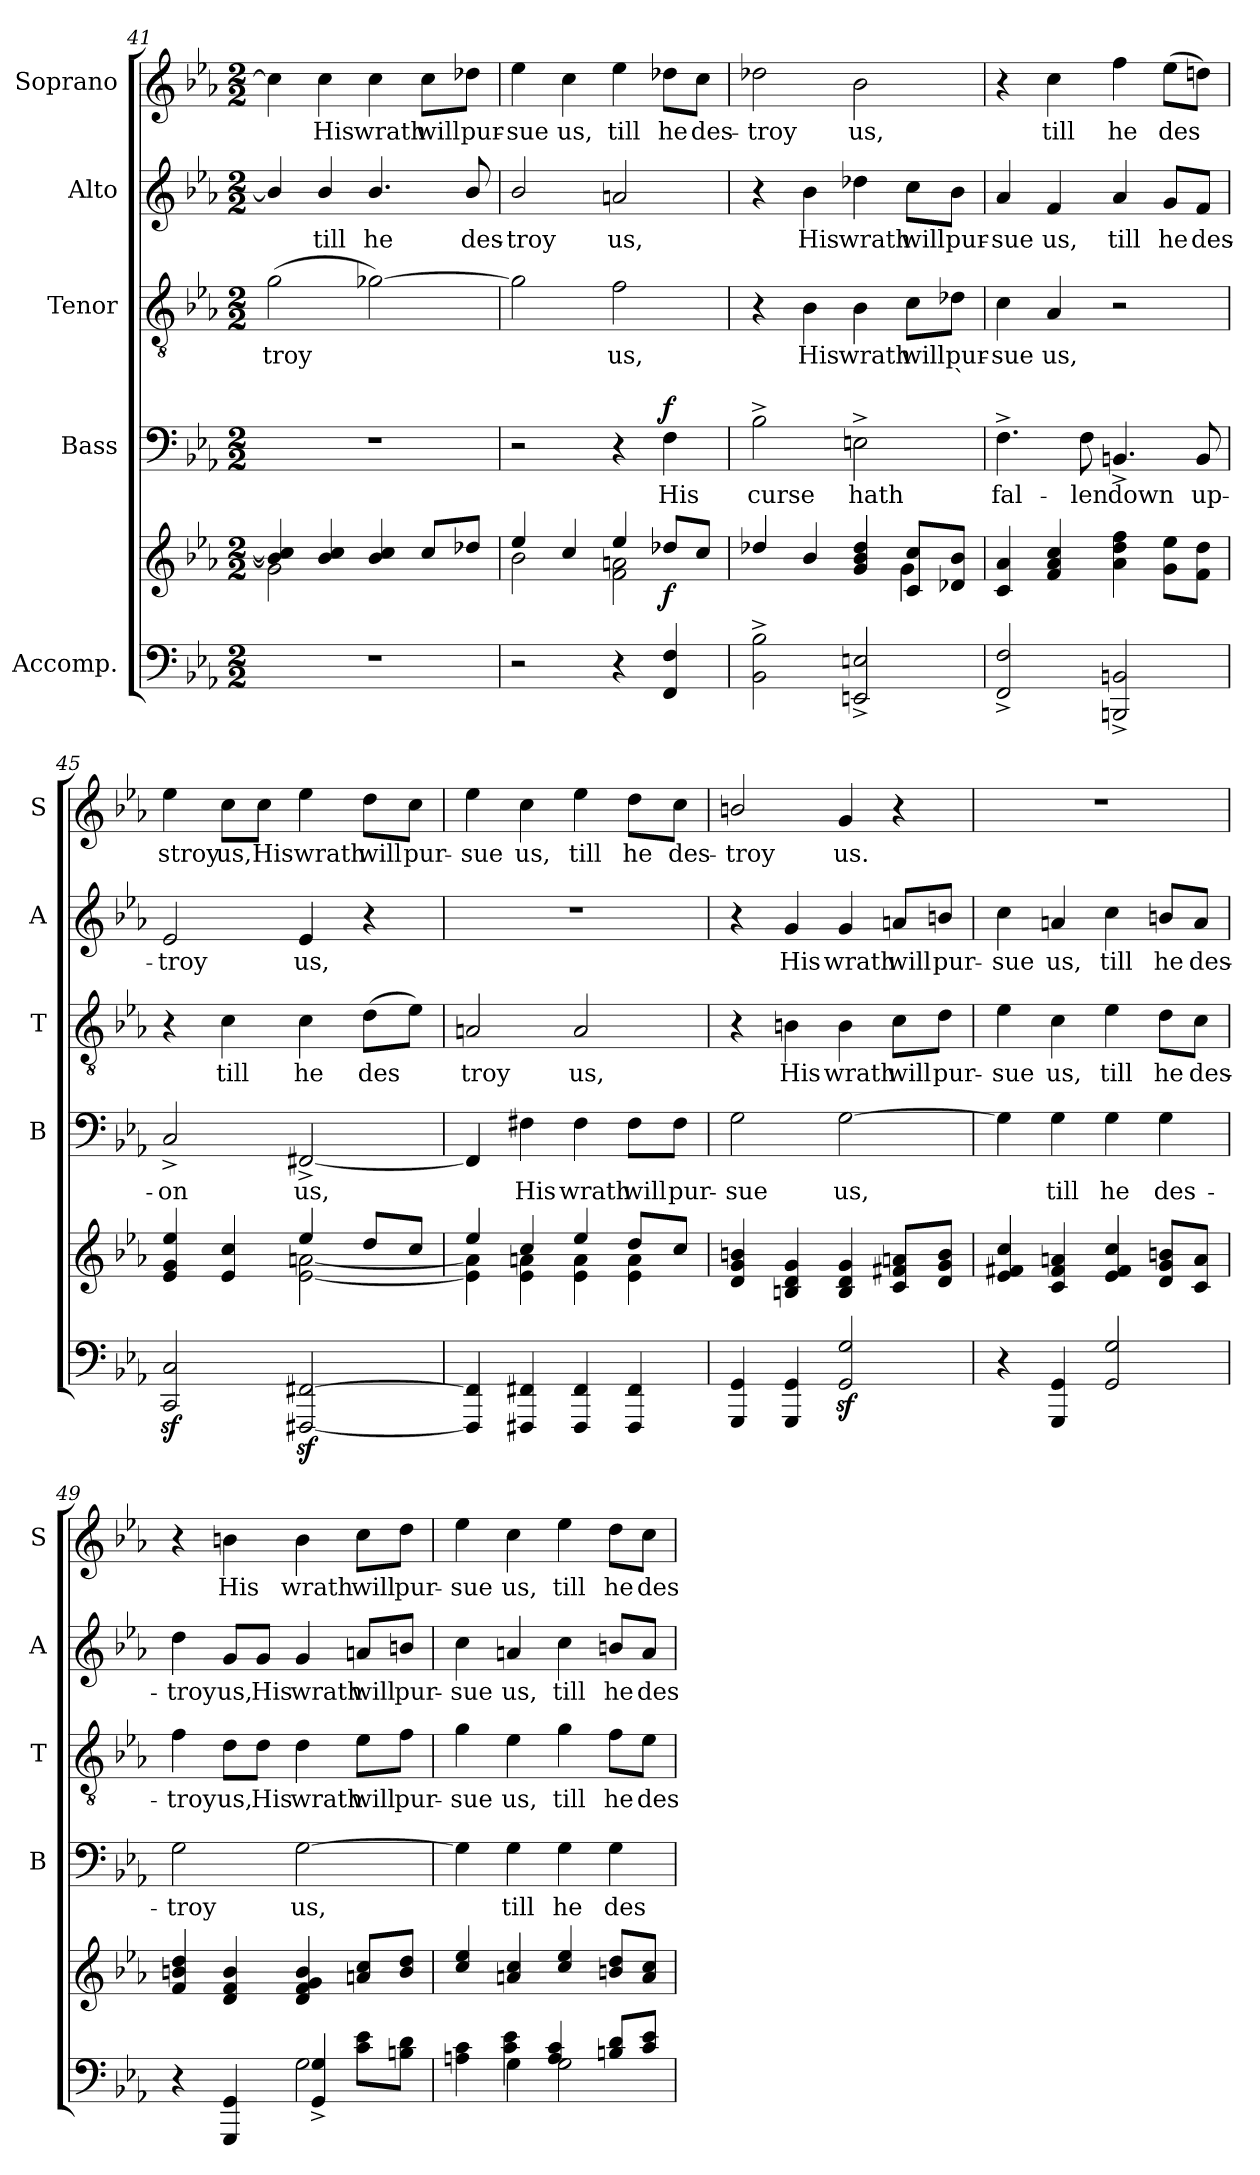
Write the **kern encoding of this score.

**kern	**kern	**dynam	**kern	**text	**dynam	**kern	**text	**text	**kern	**text	**kern	**text
*part5	*part5	*part5	*part4	*part4	*part4	*part3	*part3	*part3	*part2	*part2	*part1	*part1
*staff6	*staff5	*staff5/6	*staff4	*staff4	*staff4	*staff3	*staff3	*staff3	*staff2	*staff2	*staff1	*staff1
*I"Accomp.	*	*	*I"Bass	*	*	*I"Tenor	*	*	*I"Alto	*	*I"Soprano	*
*	*	*	*I'B	*	*	*I'T	*	*	*I'A	*	*I'S	*
*clefF4	*clefG2	*	*clefF4	*	*	*clefGv2	*	*	*clefG2	*	*clefG2	*
*k[b-e-a-]	*k[b-e-a-]	*	*k[b-e-a-]	*	*	*k[b-e-a-]	*	*	*k[b-e-a-]	*	*k[b-e-a-]	*
*E-:	*E-:	*	*E-:	*	*	*E-:	*	*	*E-:	*	*E-:	*
*M2/2	*M2/2	*	*M2/2	*	*	*M2/2	*	*	*M2/2	*	*M2/2	*
=41	=41	=41	=41	=41	=41	=41	=41	=41	=41	=41	=41	=41
*	*^	*	*	*	*	*	*	*	*	*	*	*
!	!	!	!	!	!	!	!	!LO:LY:b	!	!	!	!	!
1r	4b-/] 4cc/]	2g\	.	1r	.	.	(>2g\	-troy	.	4b-/]	.	4cc\]	.
!	!	!	!	!	!	!	!	!	!	!	!LO:LY:b	!	!LO:LY:b
.	4b-/ 4cc/	.	.	.	.	.	.	.	.	4b-/	till	4cc\	His
!	!	!	!	!	!	!	!	!	!	!	!LO:LY:b	!	!LO:LY:b
.	4b-/ 4cc/	2ryy	.	.	.	.	[2g-X\)	.	.	4.b-/	he	4cc\	wrath
!	!	!	!	!	!	!	!	!	!	!	!	!	!LO:LY:b
.	8cc/L	.	.	.	.	.	.	.	.	.	.	8cc\L	will
!	!	!	!	!	!	!	!	!	!	!	!LO:LY:b	!	!LO:LY:b
.	8dd-X/J	.	.	.	.	.	.	.	.	8b-/	des-	8dd-X\J	pur-
!!LO:PB:g=z
=42	=42	=42	=42	=42	=42	=42	=42	=42	=42	=42	=42	=42	=42
!	!	!	!	!	!	!	!	!	!	!	!LO:LY:b	!	!LO:LY:b
2r	4ee-/	2b-\	.	2r	.	.	2g-\]	.	.	2b-/	-troy	4ee-\	-sue
!	!	!	!	!	!	!	!	!	!	!	!	!	!LO:LY:b
.	4cc/	.	.	.	.	.	.	.	.	.	.	4cc\	us,
!	!	!	!	!	!	!	!	!LO:LY:b	!	!	!LO:LY:b	!	!LO:LY:b
4r	4ee-/	2f\ 2an\	.	4r	.	.	2f\	us,	.	2an/	us,	4ee-\	till
!	!	!	!LO:DY:b	!	!LO:LY:b	!LO:DY:b	!	!	!	!	!	!	!LO:LY:b
4FF/ 4F/	8dd-X/L	.	f	4F\	His	f	.	.	.	.	.	8dd-X\L	he
!	!	!	!	!	!	!	!	!	!	!	!	!	!LO:LY:b
.	8cc/J	.	.	.	.	.	.	.	.	.	.	8cc\J	des-
=43	=43	=43	=43	=43	=43	=43	=43	=43	=43	=43	=43	=43	=43
!	!	!	!	!	!LO:LY:b	!	!	!	!	!	!	!	!LO:LY:b
2BB-\^ 2B-\^	4dd-X/	2.ryy	.	2B-^\	curse	.	4r	.	.	4r	.	2dd-X\	-troy
!	!	!	!	!	!	!	!	!LO:LY:b	!	!	!LO:LY:b	!	!
.	4b-/	.	.	.	.	.	4B-\	His	.	4b-\	His	.	.
!	!	!	!	!	!LO:LY:b	!	!	!LO:LY:b	!	!	!LO:LY:b	!	!LO:LY:b
2EEn/^ 2En/^	4g/ 4b-/ 4dd-/	.	.	2En^\	hath	.	4B-\	wrath	.	4dd-X\	wrath	2b-\	us,
!	!	!	!	!	!	!	!	!LO:LY:b	!	!	!LO:LY:b	!	!
.	8c/ 8cc/L	4g\	.	.	.	.	8c\L	will	.	8cc\L	will	.	.
!	!	!	!	!	!	!	!	!LO:LY:b	!LO:LY:b	!	!LO:LY:b	!	!
.	8d-X/ 8b-/J	.	.	.	.	.	8d-X\J	pur-	`	8b-\J	pur-	.	.
*	*v	*v	*	*	*	*	*	*	*	*	*	*	*
=44	=44	=44	=44	=44	=44	=44	=44	=44	=44	=44	=44	=44
!	!	!	!	!LO:LY:b	!	!	!LO:LY:b	!	!	!LO:LY:b	!	!
2FF/^ 2F/^	4c/ 4a-/	.	4.F^\	fal-	.	4c\	-sue	.	4a-/	-sue	4r	.
!	!	!	!	!	!	!	!LO:LY:b	!	!	!LO:LY:b	!	!LO:LY:b
.	4f/ 4a-/ 4cc/	.	.	.	.	4A-/	us,	.	4f/	us,	4cc\	till
!	!	!	!	!LO:LY:b	!	!	!	!	!	!	!	!
.	.	.	8F\	-len	.	.	.	.	.	.	.	.
!	!	!	!	!LO:LY:b	!	!	!	!	!	!LO:LY:b	!	!LO:LY:b
2BBBn/^ 2BBn/^	4a-\ 4dd\ 4ff\	.	4.BBn^/	down	.	2r	.	.	4a-/	till	4ff\	he
!	!	!	!	!	!	!	!	!	!	!LO:LY:b	!	!LO:LY:b
.	8g\ 8ee-\L	.	.	.	.	.	.	.	8g/L	he	(>8ee-\L	des­
!	!	!	!	!LO:LY:b	!	!	!	!	!	!LO:LY:b	!	!
.	8f\ 8dd\J	.	8BB/	up-	.	.	.	.	8f/J	des-	8ddni\J)	.
=45	=45	=45	=45	=45	=45	=45	=45	=45	=45	=45	=45	=45
*	*^	*	*	*	*	*	*	*	*	*	*	*
!	!	!	!	!	!LO:LY:b	!	!	!	!	!	!LO:LY:b	!	!LO:LY:b
2CC/z< 2C/z<	4e-/ 4g/ 4ee-/	2ryy	.	2C^/	-on	.	4r	.	.	2e-/	-troy	4ee-\	stroy
!	!	!	!	!	!	!	!	!LO:LY:b	!	!	!	!	!LO:LY:b
.	4e-/ 4cc/	.	.	.	.	.	4c\	till	.	.	.	8cc\L	us,
!	!	!	!	!	!	!	!	!	!	!	!	!	!LO:LY:b
.	.	.	.	.	.	.	.	.	.	.	.	8cc\J	His
!	!	!	!	!	!LO:LY:b	!	!	!LO:LY:b	!	!	!LO:LY:b	!	!LO:LY:b
[2FFF#X/z< [2FF#X/z<	4ee-/	[2e-\ [2an\	.	[2FF#X^/	us,	.	4c\	he	.	4e-/	us,	4ee-\	wrath
!	!	!	!	!	!	!	!	!LO:LY:b	!	!	!	!	!LO:LY:b
.	8dd/L	.	.	.	.	.	(>8d\L	des­	.	4r	.	8dd\L	will
!	!	!	!	!	!	!	!	!	!	!	!	!	!LO:LY:b
.	8cc/J	.	.	.	.	.	8e-\J)	.	.	.	.	8cc\J	pur-
!!LO:LB:g=z
=46	=46	=46	=46	=46	=46	=46	=46	=46	=46	=46	=46	=46	=46
!	!	!	!	!	!	!	!	!LO:LY:b	!	!	!	!	!LO:LY:b
4FFF#/] 4FF#/]	4ee-/	4e-\] 4a\]	.	4FF#/]	.	.	2An/	troy	.	1r	.	4ee-\	-sue
!	!	!	!	!	!LO:LY:b	!	!	!	!	!	!	!	!LO:LY:b
4FFF#X/ 4FF#X/	4cc/	4e-\ 4an\	.	4F#X\	His	.	.	.	.	.	.	4cc\	us,
!	!	!	!	!	!LO:LY:b	!	!	!LO:LY:b	!	!	!	!	!LO:LY:b
4FFF#/ 4FF#/	4ee-/	4e-\ 4a\	.	4F#\	wrath	.	2A/	us,	.	.	.	4ee-\	till
!	!	!	!	!	!LO:LY:b	!	!	!	!	!	!	!	!LO:LY:b
4FFF#/ 4FF#/	8dd/L	4e-\ 4a\	.	8F#\L	will	.	.	.	.	.	.	8dd\L	he
!	!	!	!	!	!LO:LY:b	!	!	!	!	!	!	!	!LO:LY:b
.	8cc/J	.	.	8F#\J	pur-	.	.	.	.	.	.	8cc\J	des-
*	*v	*v	*	*	*	*	*	*	*	*	*	*	*
=47	=47	=47	=47	=47	=47	=47	=47	=47	=47	=47	=47	=47
!	!	!	!	!LO:LY:b	!	!	!	!	!	!	!	!LO:LY:b
4GGG/ 4GG/	4d/ 4g/ 4bn/	.	2G\	-sue	.	4r	.	.	4r	.	2bn/	-troy
!	!	!	!	!	!	!	!LO:LY:b	!	!	!LO:LY:b	!	!
4GGG/ 4GG/	4Bn/ 4d/ 4g/	.	.	.	.	4Bn\	His	.	4g/	His	.	.
!	!	!	!	!LO:LY:b	!	!	!LO:LY:b	!	!	!LO:LY:b	!	!LO:LY:b
2GG/z< 2G/z<	4B/ 4d/ 4g/	.	[2G\	us,	.	4B\	wrath	.	4g/	wrath	4g/	us.
!	!	!	!	!	!	!	!LO:LY:b	!	!	!LO:LY:b	!	!
.	8c/ 8f#X/ 8an/L	.	.	.	.	8c\L	will	.	8an/L	will	4r	.
!	!	!	!	!	!	!	!LO:LY:b	!	!	!LO:LY:b	!	!
.	8d/ 8g/ 8b/J	.	.	.	.	8d\J	pur-	.	8bn/J	pur-	.	.
=48	=48	=48	=48	=48	=48	=48	=48	=48	=48	=48	=48	=48
!	!	!	!	!	!	!	!LO:LY:b	!	!	!LO:LY:b	!	!
4r	4e-/ 4f#X/ 4cc/	.	4G\]	.	.	4e-\	-sue	.	4cc\	-sue	1r	.
!	!	!	!	!LO:LY:b	!	!	!LO:LY:b	!	!	!LO:LY:b	!	!
4GGG/ 4GG/	4c/ 4f#/ 4an/	.	4G\	till	.	4c\	us,	.	4an/	us,	.	.
!	!	!	!	!LO:LY:b	!	!	!LO:LY:b	!	!	!LO:LY:b	!	!
2GG/ 2G/	4e-/ 4f#/ 4cc/	.	4G\	he	.	4e-\	till	.	4cc\	till	.	.
!	!	!	!	!LO:LY:b	!	!	!LO:LY:b	!	!	!LO:LY:b	!	!
.	8d/ 8g/ 8bn/L	.	4G\	des-	.	8d\L	he	.	8bn/L	he	.	.
!	!	!	!	!	!	!	!LO:LY:b	!	!	!LO:LY:b	!	!
.	8c/ 8a/J	.	.	.	.	8c\J	des-	.	8a/J	des-	.	.
=49	=49	=49	=49	=49	=49	=49	=49	=49	=49	=49	=49	=49
*^	*	*	*	*	*	*	*	*	*	*	*	*
!	!	!	!	!	!LO:LY:b	!	!	!LO:LY:b	!	!	!LO:LY:b	!	!
2ryy	4r	4f/ 4bn/ 4dd/	.	2G\	-troy	.	4f\	-troy	.	4dd\	-troy	4r	.
!	!	!	!	!	!	!	!	!LO:LY:b	!	!	!LO:LY:b	!	!LO:LY:b
.	4GGG/ 4GG/	4d/ 4f/ 4b/	.	.	.	.	8d\L	us,	.	8g/L	us,	4bn\	His
!	!	!	!	!	!	!	!	!LO:LY:b	!	!	!LO:LY:b	!	!
.	.	.	.	.	.	.	8d\J	His	.	8g/J	His	.	.
!	!	!	!	!	!LO:LY:b	!	!	!LO:LY:b	!	!	!LO:LY:b	!	!LO:LY:b
2G\	4GG/^ 4G/^	4d/ 4f/ 4g/ 4b/	.	[2G\	us,	.	4d\	wrath	.	4g/	wrath	4b\	wrath
!	!	!	!	!	!	!	!	!LO:LY:b	!	!	!LO:LY:b	!	!LO:LY:b
.	8c\ 8e-\L	8an/ 8cc/L	.	.	.	.	8e-\L	will	.	8an/L	will	8cc\L	will
!	!	!	!	!	!	!	!	!LO:LY:b	!	!	!LO:LY:b	!	!LO:LY:b
.	8Bn\ 8d\J	8b/ 8dd/J	.	.	.	.	8f\J	pur-	.	8bn/J	pur-	8dd\J	pur-
!!LO:PB:g=z
=50	=50	=50	=50	=50	=50	=50	=50	=50	=50	=50	=50	=50	=50
!	!	!	!	!	!	!	!	!LO:LY:b	!	!	!LO:LY:b	!	!LO:LY:b
4ryy	4An\ 4c\	4cc/ 4ee-/	.	4G\]	.	.	4g\	-sue	.	4cc\	-sue	4ee-\	-sue
!	!	!	!	!	!LO:LY:b	!	!	!LO:LY:b	!	!	!LO:LY:b	!	!LO:LY:b
4G\	4c\ 4e-\	4an/ 4cc/	.	4G\	till	.	4e-\	us,	.	4an/	us,	4cc\	us,
!	!	!	!	!	!LO:LY:b	!	!	!LO:LY:b	!	!	!LO:LY:b	!	!LO:LY:b
2G\	4A/ 4c/	4cc/ 4ee-/	.	4G\	he	.	4g\	till	.	4cc\	till	4ee-\	till
!	!	!	!	!	!LO:LY:b	!	!	!LO:LY:b	!	!	!LO:LY:b	!	!LO:LY:b
.	8Bn/ 8d/L	8bn/ 8dd/L	.	4G\	des-	.	8f\L	he	.	8bn/L	he	8dd\L	he
!	!	!	!	!	!	!	!	!LO:LY:b	!	!	!LO:LY:b	!	!LO:LY:b
.	8c/ 8e-/J	8a/ 8cc/J	.	.	.	.	8e-\J	des-	.	8a/J	des-	8cc\J	des-
*v	*v	*	*	*	*	*	*	*	*	*	*	*	*
=	=	=	=	=	=	=	=	=	=	=	=	=
*-	*-	*-	*-	*-	*-	*-	*-	*-	*-	*-	*-	*-
